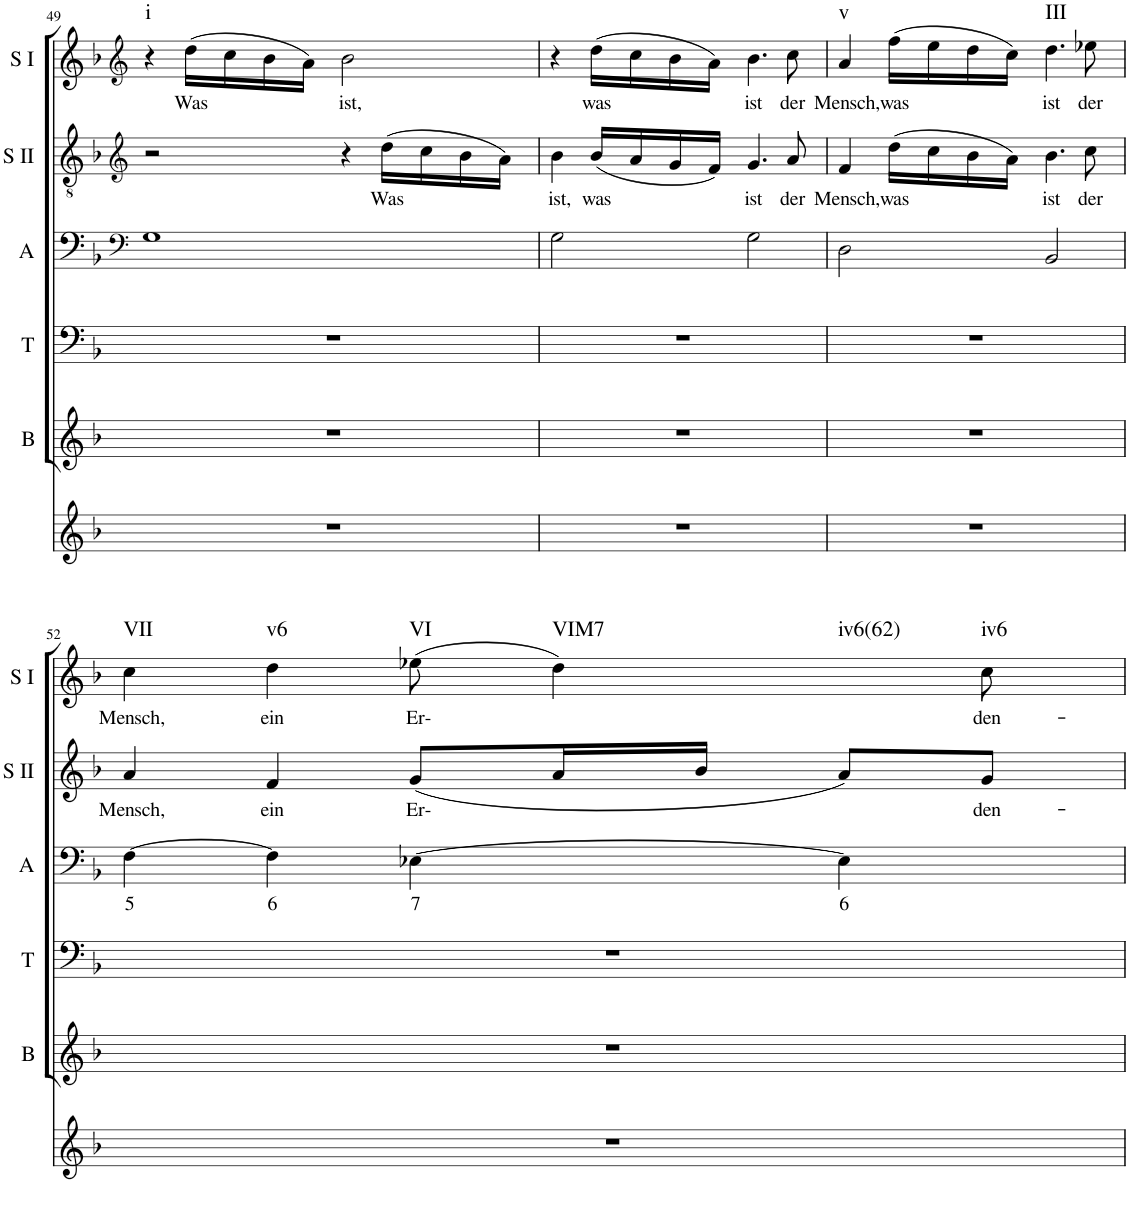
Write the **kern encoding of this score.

**kern	**kern	**kern	**kern	**text	**kern	**text	**kern	**text	**harte
*part6	*part5	*part4	*part3	*part3	*part2	*part2	*part1	*part1	*part1
*staff6	*staff5	*staff4	*staff3	*staff3	*staff2	*staff2	*staff1	*staff1	*
*I"Continuo	*I"Bass	*I"Tenor	*I"Alto	*	*I"Soprano II	*	*I"Soprano I	*	*
*	*I'B	*I'T	*I'A	*	*I'S II	*	*I'S I	*	*
!!LO:PB:g=z
*clefG2	*clefG2	*clefF4	*clefF4	*	*clefG2	*	*clefG2	*	*
*k[b-]	*k[b-]	*k[b-]	*k[b-]	*	*k[b-]	*	*k[b-]	*	*
*M4/4	*M4/4	*M4/4	*M4/4	*	*M4/4	*	*M4/4	*	*
=49	=49	=49	=49	=49	=49	=49	=49	=49	=49
!	!	!	!	!	!	!	!	!	!LO:H:kt=i
1r	1r	1r	1G	.	2r	.	4r	.	N
!	!	!	!	!	!	!	!	!LO:LY:b	!
.	.	.	.	.	.	.	(16dd\LL	Was	.
.	.	.	.	.	.	.	16cc\	.	.
.	.	.	.	.	.	.	16b-\	.	.
.	.	.	.	.	.	.	16a\JJ)	.	.
!	!	!	!	!	!	!	!	!LO:LY:b	!
.	.	.	.	.	4r	.	2b-\	ist,	.
!	!	!	!	!	!	!LO:LY:b	!	!	!
.	.	.	.	.	(16dd\LL	Was	.	.	.
.	.	.	.	.	16cc\	.	.	.	.
.	.	.	.	.	16b-\	.	.	.	.
.	.	.	.	.	16a\JJ)	.	.	.	.
=50	=50	=50	=50	=50	=50	=50	=50	=50	=50
!	!	!	!	!	!	!LO:LY:b	!	!	!
1r	1r	1r	2G\	.	4b-\	ist,	4r	.	.
!	!	!	!	!	!	!LO:LY:b	!	!LO:LY:b	!
.	.	.	.	.	(16b-/LL	was	(16dd\LL	was	.
.	.	.	.	.	16a/	.	16cc\	.	.
.	.	.	.	.	16g/	.	16b-\	.	.
.	.	.	.	.	16f/JJ)	.	16a\JJ)	.	.
!	!	!	!	!	!	!LO:LY:b	!	!LO:LY:b	!
.	.	.	2G\	.	4.g/	ist	4.b-\	ist	.
!	!	!	!	!	!	!LO:LY:b	!	!LO:LY:b	!
.	.	.	.	.	8a/	der	8cc\	der	.
=51	=51	=51	=51	=51	=51	=51	=51	=51	=51
!	!	!	!	!	!	!LO:LY:b	!	!LO:LY:b	!LO:H:kt=v
1r	1r	1r	2D\	.	4f/	Mensch,	4a/	Mensch,	N
!	!	!	!	!	!	!LO:LY:b	!	!LO:LY:b	!
.	.	.	.	.	(16dd\LL	was	(16ff\LL	was	.
.	.	.	.	.	16cc\	.	16ee\	.	.
.	.	.	.	.	16b-\	.	16dd\	.	.
.	.	.	.	.	16a\JJ)	.	16cc\JJ)	.	.
!	!	!	!	!	!	!LO:LY:b	!	!LO:LY:b	!LO:H:kt=III
.	.	.	2BB-/	.	4.b-\	ist	4.dd\	ist	N
!	!	!	!	!	!	!LO:LY:b	!	!LO:LY:b	!
.	.	.	.	.	8cc\	der	8ee-X\	der	.
!!LO:LB:g=z
=52	=52	=52	=52	=52	=52	=52	=52	=52	=52
!	!	!	!	!LO:LY:b	!	!LO:LY:b	!	!LO:LY:b	!LO:H:kt=VII
1r	1r	1r	[4F\	5	4a/	Mensch,	4cc\	Mensch,	N
!	!	!	!	!LO:LY:b	!	!LO:LY:b	!	!LO:LY:b	!LO:H:kt=v6
.	.	.	4F\]	6	4f/	ein	4dd\	ein	N
!	!	!	!	!LO:LY:b	!	!LO:LY:b	!	!LO:LY:b	!LO:H:kt=VI
.	.	.	[4E-X\	7	(8g/L	Er-	(8ee-X\	Er-	N
!	!	!	!	!	!	!	!	!	!LO:H:n=1:kt=VIM7
!	!	!	!	!	!	!	!	!	!LO:H:n=2:kt=iv6(62)
.	.	.	.	.	16a/L	.	4dd\)	.	N N
.	.	.	.	.	16b-/JJ	.	.	.	.
!	!	!	!	!LO:LY:b	!	!	!	!	!
.	.	.	4E-\]	6	8a/L)	.	.	.	.
!	!	!	!	!	!	!LO:LY:b	!	!LO:LY:b	!LO:H:kt=iv6
.	.	.	.	.	8g/J	den-	8cc\	den-	N
=	=	=	=	=	=	=	=	=	=
*-	*-	*-	*-	*-	*-	*-	*-	*-	*-
